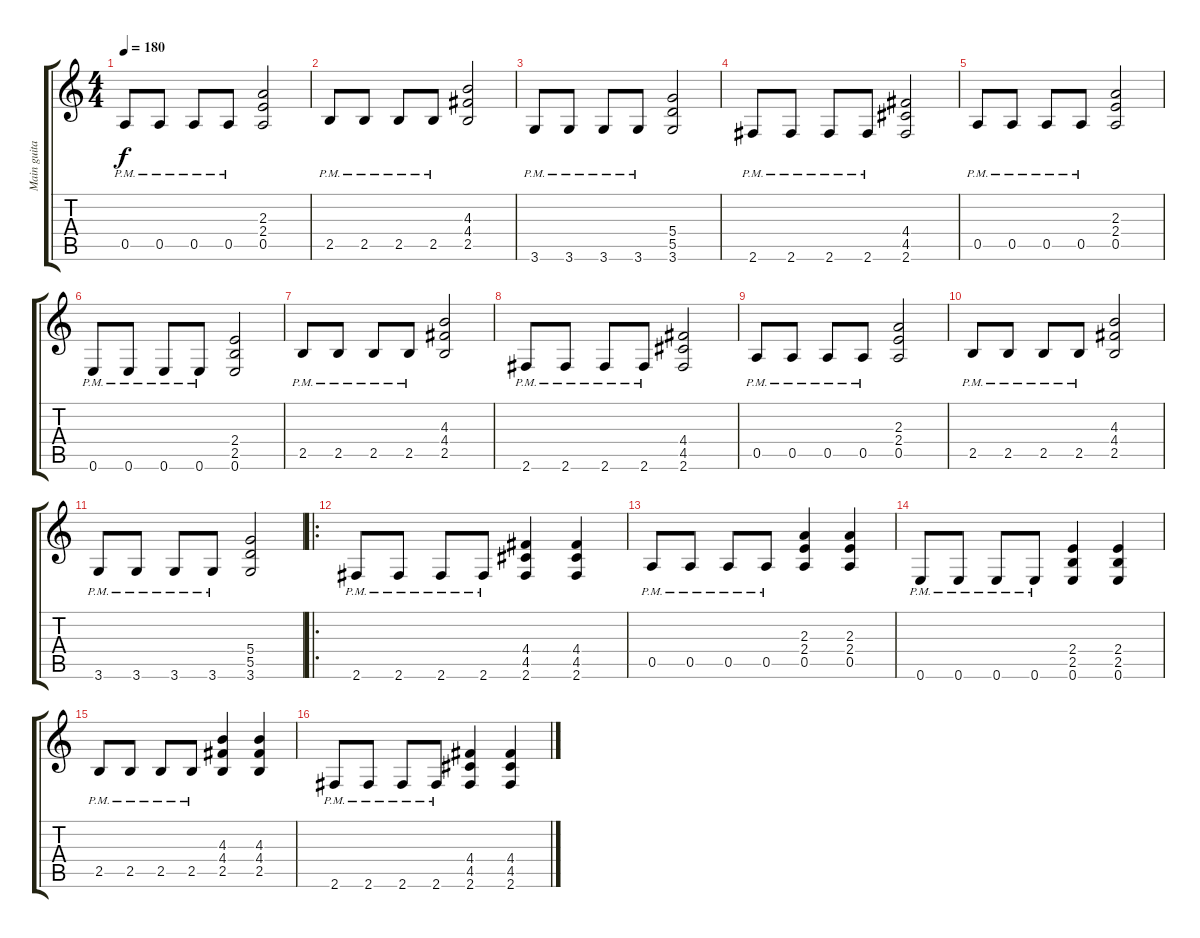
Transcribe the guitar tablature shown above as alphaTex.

\track ("Main guitar" "Main guita") {instrument distortionguitar}
\staff {score tabs}
\tuning (E4 B3 G3 D3 A2 E2) {hide}
\ts (4 4)
\tempo 180
\clef g2
\ks c
0.5{pm}.8{dy f} 0.5{pm}.8 0.5{pm}.8 0.5{pm}.8 (2.3 2.4 0.5).2 |
2.5{pm}.8 2.5{pm}.8 2.5{pm}.8 2.5{pm}.8 (4.3 4.4 2.5).2 |
3.6{pm}.8 3.6{pm}.8 3.6{pm}.8 3.6{pm}.8 (5.4 5.5 3.6).2 |
2.6{pm}.8{volume 13 balance 16 instrument distortionguitar} 2.6{pm}.8 2.6{pm}.8 2.6{pm}.8 (4.4 4.5 2.6).2 |
0.5{pm}.8 0.5{pm}.8 0.5{pm}.8 0.5{pm}.8 (2.3 2.4 0.5).2 |
0.6{pm}.8 0.6{pm}.8 0.6{pm}.8 0.6{pm}.8 (2.4 2.5 0.6).2 |
2.5{pm}.8 2.5{pm}.8 2.5{pm}.8 2.5{pm}.8 (4.3 4.4 2.5).2 |
2.6{pm}.8 2.6{pm}.8 2.6{pm}.8 2.6{pm}.8 (4.4 4.5 2.6).2 |
0.5{pm}.8 0.5{pm}.8 0.5{pm}.8 0.5{pm}.8 (2.3 2.4 0.5).2 |
2.5{pm}.8 2.5{pm}.8 2.5{pm}.8 2.5{pm}.8 (4.3 4.4 2.5).2 |
3.6{pm}.8 3.6{pm}.8 3.6{pm}.8 3.6{pm}.8 (5.4 5.5 3.6).2 |
\ro
2.6{pm}.8{volume 13 balance 16 instrument distortionguitar} 2.6{pm}.8 2.6{pm}.8 2.6{pm}.8 (4.4 4.5 2.6).4 (4.4 4.5 2.6).4 |
0.5{pm}.8 0.5{pm}.8 0.5{pm}.8 0.5{pm}.8 (2.3 2.4 0.5).4 (2.3 2.4 0.5).4 |
0.6{pm}.8 0.6{pm}.8 0.6{pm}.8 0.6{pm}.8 (2.4 2.5 0.6).4 (2.4 2.5 0.6).4 |
2.5{pm}.8 2.5{pm}.8 2.5{pm}.8 2.5{pm}.8 (4.3 4.4 2.5).4 (4.3 4.4 2.5).4 |
2.6{pm}.8 2.6{pm}.8 2.6{pm}.8 2.6{pm}.8 (4.4 4.5 2.6).4 (4.4 4.5 2.6).4
